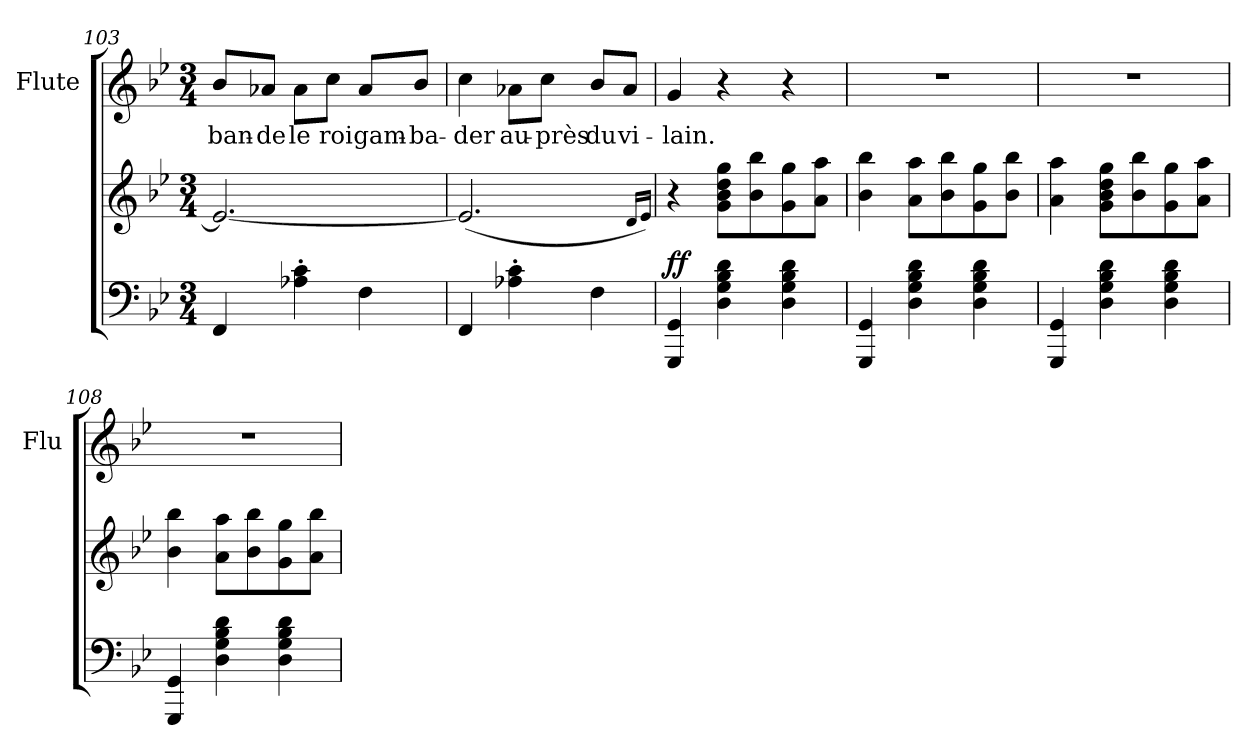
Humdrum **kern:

**kern	**dynam	**kern	**kern	**text
*part3	*part3	*part2	*part1	*part1
*staff3	*staff3	*staff2	*staff1	*staff1
*	*	*	*I"Flute	*
*	*	*	*I'Flu	*
!!LO:LB:g=z
*clefF4	*	*clefG2	*clefG2	*
*k[b-e-]	*	*k[b-e-]	*k[b-e-]	*
*B-:	*	*B-:	*B-:	*
*M3/4	*	*M3/4	*M3/4	*
=103	=103	=103	=103	=103
!	!	!	!	!LO:LY:b
4FF/	.	2.e-/_	8b-/L	ban-
!	!	!	!	!LO:LY:b
.	.	.	8a-X/J	-de
!	!	!	!	!LO:LY:b
4A-X\'> 4c\'>	.	.	8a-\L	le
!	!	!	!	!LO:LY:b
.	.	.	8cc\J	roi
!	!	!	!	!LO:LY:b
4F\	.	.	8a-/L	gam-
!	!	!	!	!LO:LY:b
.	.	.	8b-/J	-ba-
=104	=104	=104	=104	=104
!	!	!	!	!LO:LY:b
4FF/	.	(<2.e-/]	4cc\	-der
!	!	!	!	!LO:LY:b
4A-X\'> 4c\'>	.	.	8a-X\L	au-
!	!	!	!	!LO:LY:b
.	.	.	8cc\J	-près
!	!	!	!	!LO:LY:b
4F\	.	.	8b-/L	du
!	!	!	!	!LO:LY:b
.	.	.	8a-/J	vi-
.	.	16qd/LL	.	.
.	.	16qe-/JJ)	.	.
=105	=105	=105	=105	=105
!	!LO:DY:a	!	!	!LO:LY:b
4GGG/ 4GG/	ff	4r	4g/	-lain.
4D\ 4G\ 4B-\ 4d\	.	8g\ 8b-\ 8dd\ 8gg\L	4r	.
.	.	8b-\ 8bb-\	.	.
4D\ 4G\ 4B-\ 4d\	.	8g\ 8gg\	4r	.
.	.	8a\ 8aa\J	.	.
=106	=106	=106	=106	=106
4GGG/ 4GG/	.	4b-\ 4bb-\	2.r	.
4D\ 4G\ 4B-\ 4d\	.	8a\ 8aa\L	.	.
.	.	8b-\ 8bb-\	.	.
4D\ 4G\ 4B-\ 4d\	.	8g\ 8gg\	.	.
.	.	8b-\ 8bb-\J	.	.
!!LO:LB:g=z
=107	=107	=107	=107	=107
4GGG/ 4GG/	.	4a\ 4aa\	2.r	.
4D\ 4G\ 4B-\ 4d\	.	8g\ 8b-\ 8dd\ 8gg\L	.	.
.	.	8b-\ 8bb-\	.	.
4D\ 4G\ 4B-\ 4d\	.	8g\ 8gg\	.	.
.	.	8a\ 8aa\J	.	.
=108	=108	=108	=108	=108
4GGG/ 4GG/	.	4b-\ 4bb-\	2.r	.
4D\ 4G\ 4B-\ 4d\	.	8a\ 8aa\L	.	.
.	.	8b-\ 8bb-\	.	.
4D\ 4G\ 4B-\ 4d\	.	8g\ 8gg\	.	.
.	.	8a\ 8bb-\J	.	.
=	=	=	=	=
*-	*-	*-	*-	*-
